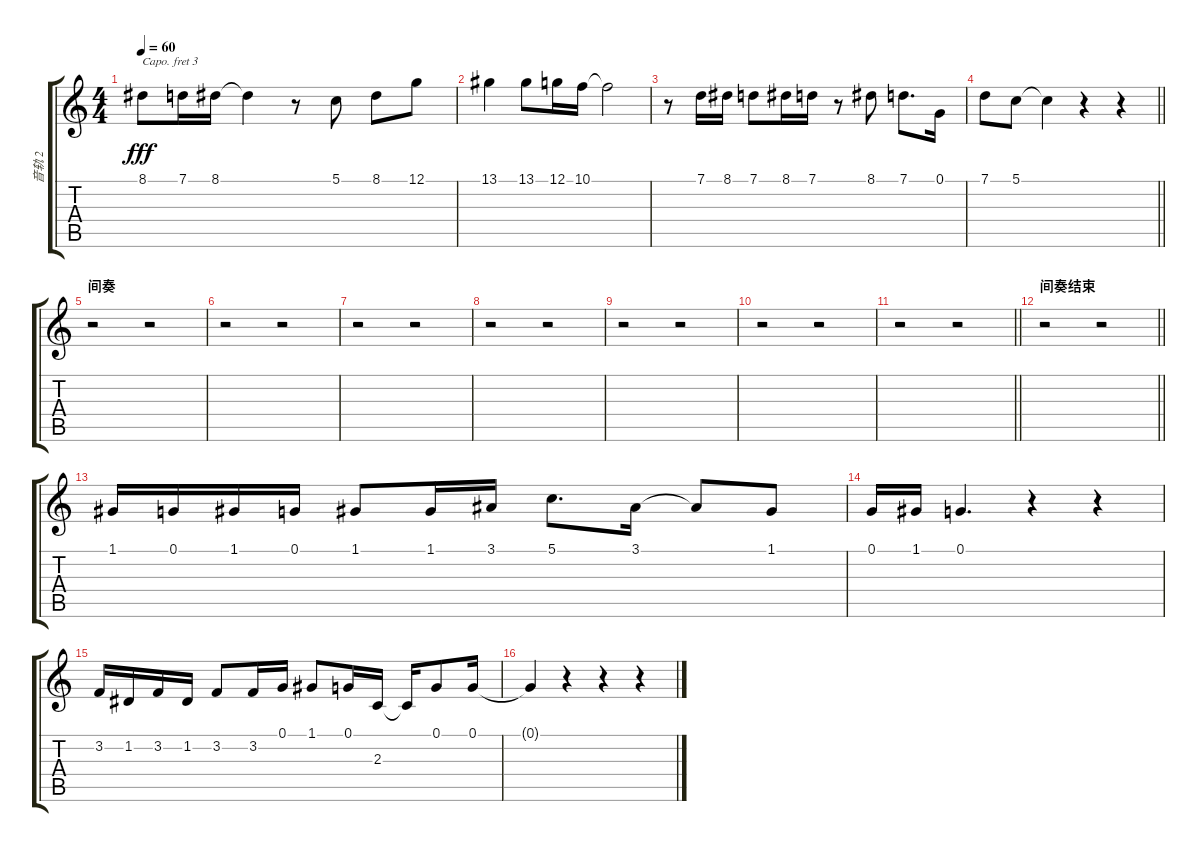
\track ("音轨 2" "音轨 2") {instrument choiraahs}
\staff {score tabs}
\capo 3
\tuning (E4 B3 G3 D3 A2 E2) {hide}
\ts (4 4)
\tempo 60
\clef g2
\ks c
8.1.8{dy fff} 7.1.16 8.1.16 8.1{t}.4 r.8 5.1.8 8.1.8 12.1.8 |
13.1.4 13.1.8 12.1.16 10.1.16 10.1{t}.2 |
r.8 7.1.16 8.1.16 7.1.8 8.1.16 7.1.16 r.8 8.1.8 7.1.8{d} 0.1.16 |
\barLineRight lightlight
7.1.8 5.1.8 5.1{t}.4 r.4 r.4 |
\section ("" "间奏")
r.2 r.2 |
r.2 r.2 |
r.2 r.2 |
r.2 r.2 |
r.2 r.2 |
r.2 r.2 |
\barLineRight lightlight
r.2 r.2 |
\section ("" "间奏结束")
\barLineRight lightlight
r.2 r.2 |
1.1.16 0.1.16 1.1.16 0.1.16 1.1.8 1.1.16 3.1.16 5.1.8{d} 3.1.16 3.1{t}.8 1.1.8 |
0.1.16 1.1.16 0.1.4{d} r.4 r.4 |
3.2.16 1.2.16 3.2.16 1.2.16 3.2.8 3.2.16 0.1.16 1.1.8 0.1.16 2.3.16 2.3{t}.16 0.1.8 0.1.16 |
0.1{t}.4 r.4 r.4 r.4
